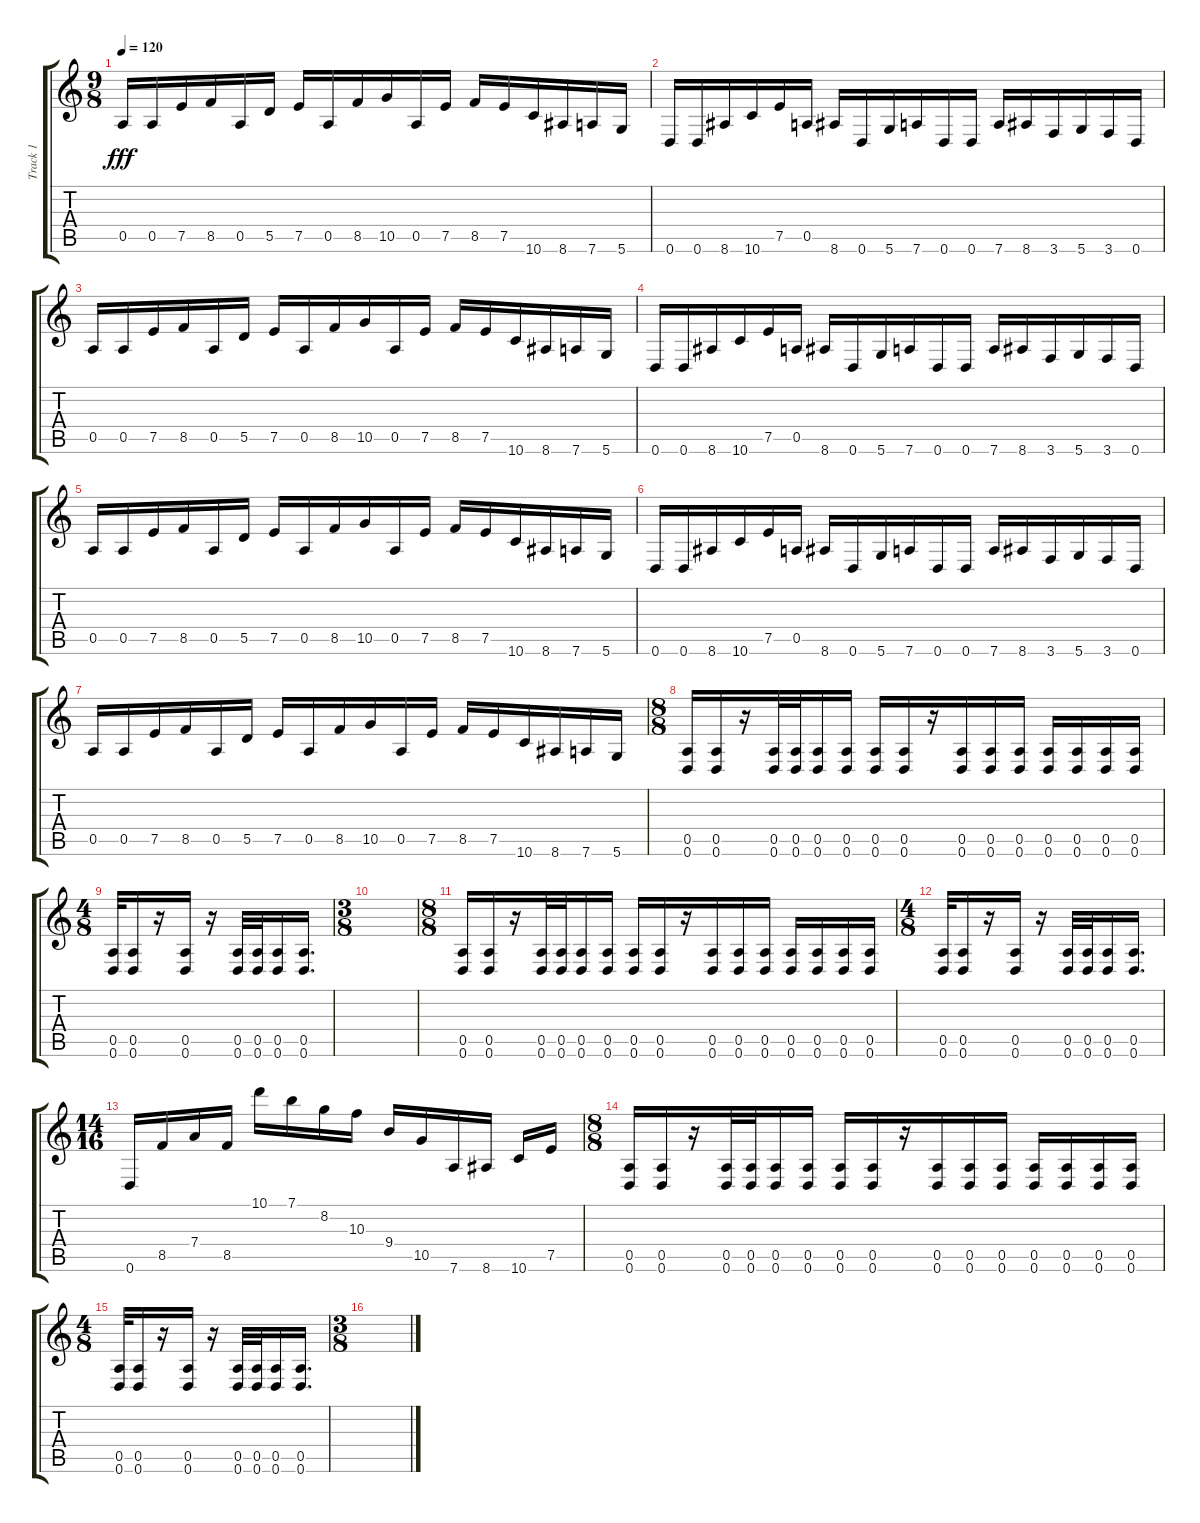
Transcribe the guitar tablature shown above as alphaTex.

\track ("Track 1" "Track 1") {instrument acousticguitarsteel}
\staff {score tabs}
\tuning (E4 B3 G3 D3 A2 D2) {hide}
\ts (9 8)
\tempo 120
\clef g2
\ks c
0.5.16{dy fff} 0.5.16 7.5.16 8.5.16 0.5.16 5.5.16 7.5.16 0.5.16 8.5.16 10.5.16 0.5.16 7.5.16 8.5.16 7.5.16 10.6.16 8.6.16 7.6.16 5.6.16 |
0.6.16{instrument distortionguitar} 0.6.16 8.6.16 10.6.16 7.5.16 0.5.16 8.6.16 0.6.16 5.6.16 7.6.16 0.6.16 0.6.16 7.6.16 8.6.16 3.6.16 5.6.16 3.6.16 0.6.16 |
0.5.16 0.5.16 7.5.16 8.5.16 0.5.16 5.5.16 7.5.16 0.5.16 8.5.16 10.5.16 0.5.16 7.5.16 8.5.16 7.5.16 10.6.16 8.6.16 7.6.16 5.6.16 |
0.6.16{instrument distortionguitar} 0.6.16 8.6.16 10.6.16 7.5.16 0.5.16 8.6.16 0.6.16 5.6.16 7.6.16 0.6.16 0.6.16 7.6.16 8.6.16 3.6.16 5.6.16 3.6.16 0.6.16 |
0.5.16 0.5.16 7.5.16 8.5.16 0.5.16 5.5.16 7.5.16 0.5.16 8.5.16 10.5.16 0.5.16 7.5.16 8.5.16 7.5.16 10.6.16 8.6.16 7.6.16 5.6.16 |
0.6.16{instrument distortionguitar} 0.6.16 8.6.16 10.6.16 7.5.16 0.5.16 8.6.16 0.6.16 5.6.16 7.6.16 0.6.16 0.6.16 7.6.16 8.6.16 3.6.16 5.6.16 3.6.16 0.6.16 |
0.5.16 0.5.16 7.5.16 8.5.16 0.5.16 5.5.16 7.5.16 0.5.16 8.5.16 10.5.16 0.5.16 7.5.16 8.5.16 7.5.16 10.6.16 8.6.16 7.6.16 5.6.16 |
\ts (8 8)
(0.5 0.6).16 (0.5 0.6).16 r.16 (0.5 0.6).32 (0.5 0.6).32 (0.5 0.6).16 (0.5 0.6).16 (0.5 0.6).16 (0.5 0.6).16 r.16 (0.5 0.6).16 (0.5 0.6).16 (0.5 0.6).16 (0.5 0.6).16 (0.5 0.6).16 (0.5 0.6).16 (0.5 0.6).16 |
\ts (4 8)
(0.5 0.6).32 (0.5 0.6).16 r.16 (0.5 0.6).16 r.16 (0.5 0.6).32 (0.5 0.6).32 (0.5 0.6).16 (0.5 0.6).16{d} |
\ts (3 8)
|
\ts (8 8)
(0.5 0.6).16 (0.5 0.6).16 r.16 (0.5 0.6).32 (0.5 0.6).32 (0.5 0.6).16 (0.5 0.6).16 (0.5 0.6).16 (0.5 0.6).16 r.16 (0.5 0.6).16 (0.5 0.6).16 (0.5 0.6).16 (0.5 0.6).16 (0.5 0.6).16 (0.5 0.6).16 (0.5 0.6).16 |
\ts (4 8)
(0.5 0.6).32 (0.5 0.6).16 r.16 (0.5 0.6).16 r.16 (0.5 0.6).32 (0.5 0.6).32 (0.5 0.6).16 (0.5 0.6).16{d} |
\ts (14 16)
0.6.16 8.5.16 7.4.16 8.5.16 10.1.16 7.1.16 8.2.16 10.3.16 9.4.16 10.5.16 7.6.16 8.6.16 10.6.16 7.5.16 |
\ts (8 8)
(0.5 0.6).16 (0.5 0.6).16 r.16 (0.5 0.6).32 (0.5 0.6).32 (0.5 0.6).16 (0.5 0.6).16 (0.5 0.6).16 (0.5 0.6).16 r.16 (0.5 0.6).16 (0.5 0.6).16 (0.5 0.6).16 (0.5 0.6).16 (0.5 0.6).16 (0.5 0.6).16 (0.5 0.6).16 |
\ts (4 8)
(0.5 0.6).32 (0.5 0.6).16 r.16 (0.5 0.6).16 r.16 (0.5 0.6).32 (0.5 0.6).32 (0.5 0.6).16 (0.5 0.6).16{d} |
\ts (3 8)
